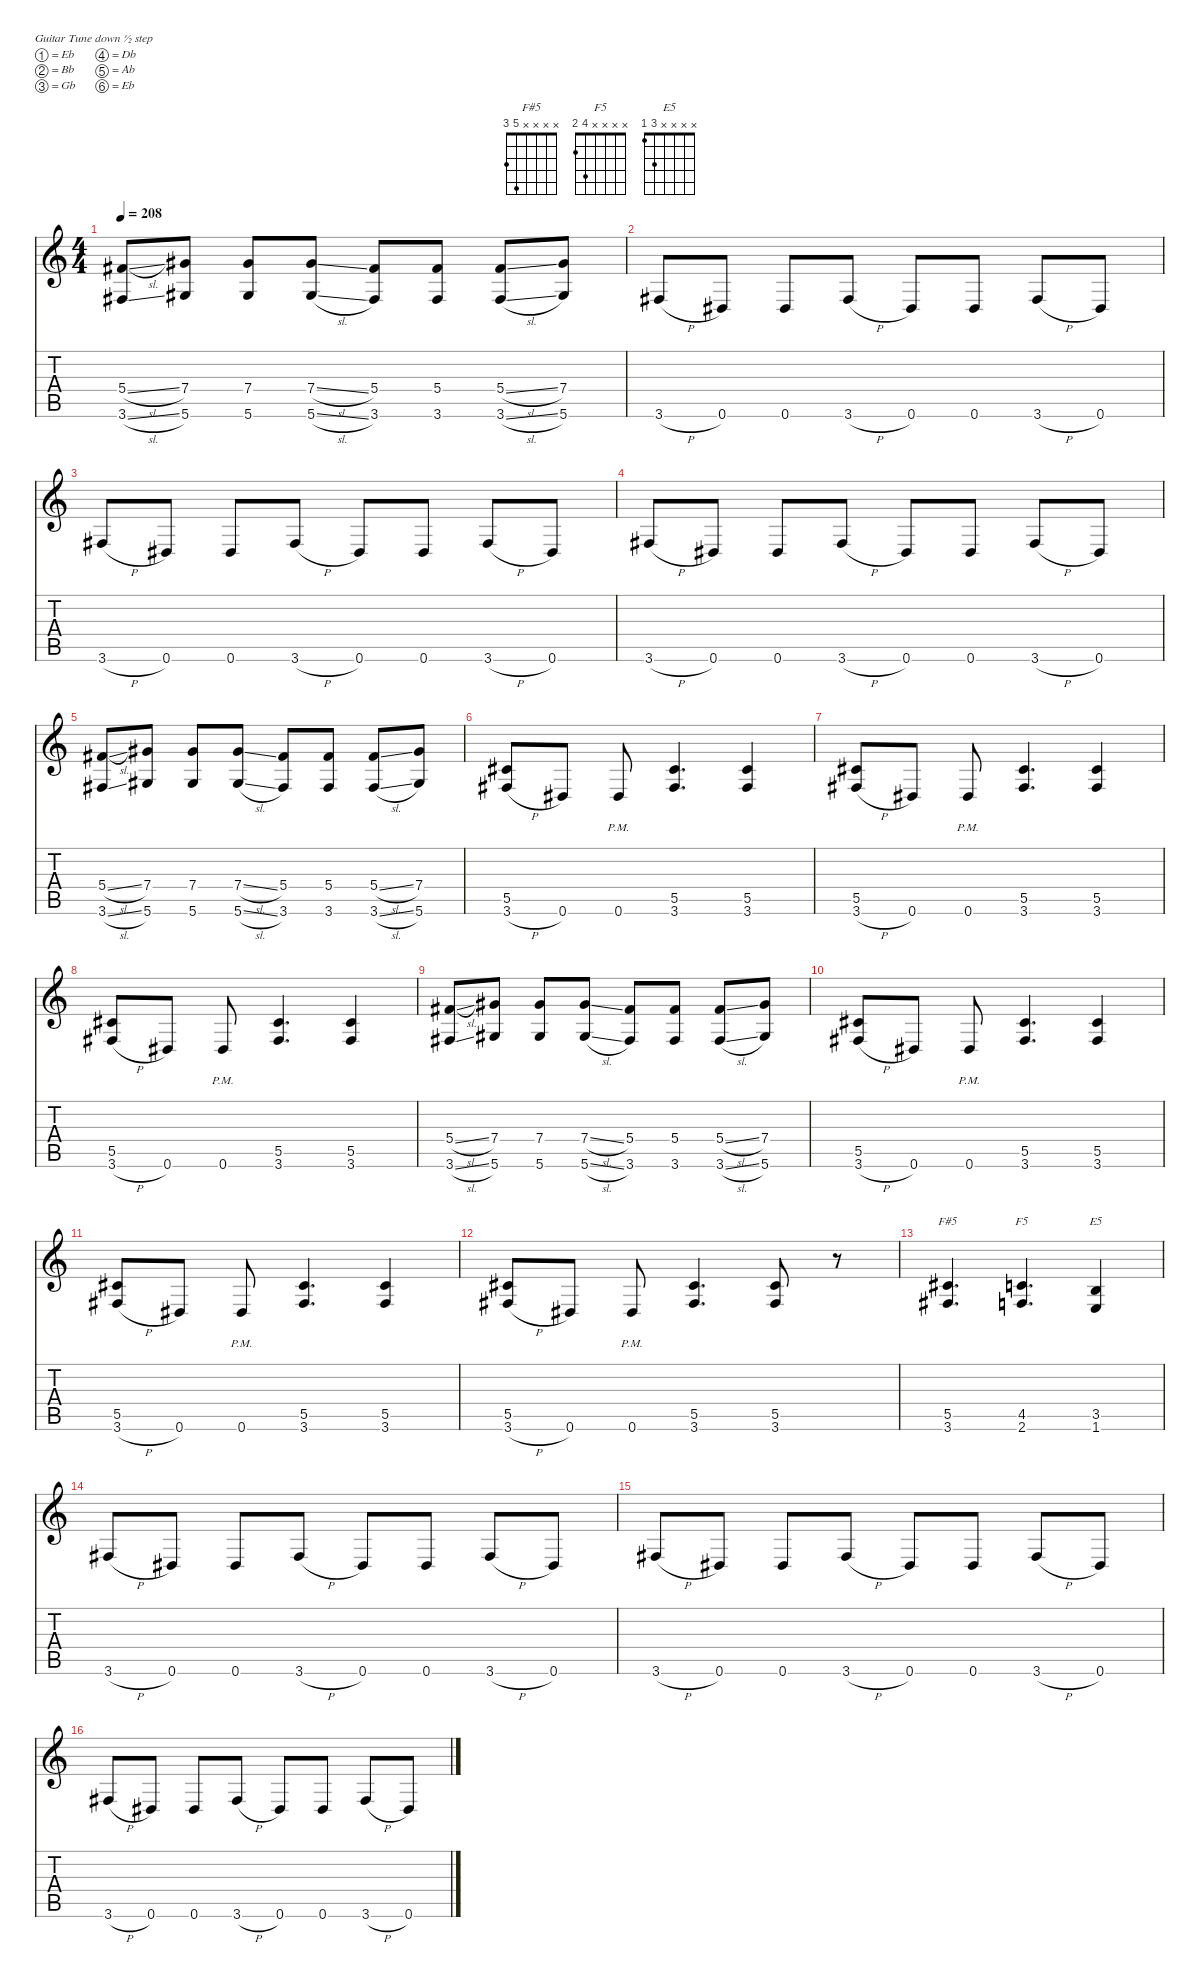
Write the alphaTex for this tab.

\defaultSystemsLayout 4
\hideDynamics
\bracketExtendMode nobrackets
\singleTrackTrackNamePolicy hidden
\multiTrackTrackNamePolicy hidden
\otherSystemsTrackNameOrientation horizontal
\track ("Rhythm Guitar 1 (James)" "dist.guit.") {multiBarRest instrument distortionguitar}
\staff {score tabs}
\tuning (Eb4 Bb3 Gb3 Db3 Ab2 Eb2)
\chord ("F#5" x x x x 5 3) {showfingering false}
\chord ("F5" x x x x 4 2) {showfingering false}
\chord ("E5" x x x x 3 1) {showfingering false}
\ts (4 4)
\tempo 208
\clef g2
\ks c
(3.6{sl acc #} 5.4{sl acc #}).8{dy mf beam Up} (7.4{acc #} 5.6{acc #}).8{beam Up} (7.4{acc #} 5.6{acc #}).8{beam Up} (7.4{sl acc #} 5.6{sl acc #}).8{beam Up} (5.4{acc #} 3.6{acc #}).8{beam Up} (5.4{acc #} 3.6{acc #}).8{beam Up} (5.4{sl acc #} 3.6{sl acc #}).8{beam Up} (7.4{acc #} 5.6{acc #}).8{beam Up} |
3.6{h acc #}.8{beam Up} 0.6{acc #}.8{beam Up} 0.6{acc #}.8{beam Up} 3.6{h acc #}.8{beam Up} 0.6{acc #}.8{beam Up} 0.6{acc #}.8{beam Up} 3.6{h acc #}.8{beam Up} 0.6{acc #}.8{beam Up} |
3.6{h acc #}.8{beam Up} 0.6{acc #}.8{beam Up} 0.6{acc #}.8{beam Up} 3.6{h acc #}.8{beam Up} 0.6{acc #}.8{beam Up} 0.6{acc #}.8{beam Up} 3.6{h acc #}.8{beam Up} 0.6{acc #}.8{beam Up} |
3.6{h acc #}.8{beam Up} 0.6{acc #}.8{beam Up} 0.6{acc #}.8{beam Up} 3.6{h acc #}.8{beam Up} 0.6{acc #}.8{beam Up} 0.6{acc #}.8{beam Up} 3.6{h acc #}.8{beam Up} 0.6{acc #}.8{beam Up} |
(3.6{sl acc #} 5.4{sl acc #}).8{beam Up} (7.4{acc #} 5.6{acc #}).8{beam Up} (7.4{acc #} 5.6{acc #}).8{beam Up} (7.4{sl acc #} 5.6{sl acc #}).8{beam Up} (5.4{acc #} 3.6{acc #}).8{beam Up} (5.4{acc #} 3.6{acc #}).8{beam Up} (5.4{sl acc #} 3.6{sl acc #}).8{beam Up} (7.4{acc #} 5.6{acc #}).8{beam Up} |
(3.6{h acc #} 5.5{acc #}).8{beam Up} 0.6{acc #}.8{beam Up} 0.6{pm acc #}.8{beam Up} (3.6{acc #} 5.5{acc #}).4{d beam Up} (3.6{acc #} 5.5{acc #}).4{beam Up} |
(3.6{h acc #} 5.5{acc #}).8{beam Up} 0.6{acc #}.8{beam Up} 0.6{pm acc #}.8{beam Up} (3.6{acc #} 5.5{acc #}).4{d beam Up} (3.6{acc #} 5.5{acc #}).4{beam Up} |
(3.6{h acc #} 5.5{acc #}).8{beam Up} 0.6{acc #}.8{beam Up} 0.6{pm acc #}.8{beam Up} (3.6{acc #} 5.5{acc #}).4{d beam Up} (3.6{acc #} 5.5{acc #}).4{beam Up} |
(3.6{sl acc #} 5.4{sl acc #}).8{beam Up} (7.4{acc #} 5.6{acc #}).8{beam Up} (7.4{acc #} 5.6{acc #}).8{beam Up} (7.4{sl acc #} 5.6{sl acc #}).8{beam Up} (5.4{acc #} 3.6{acc #}).8{beam Up} (5.4{acc #} 3.6{acc #}).8{beam Up} (5.4{sl acc #} 3.6{sl acc #}).8{beam Up} (7.4{acc #} 5.6{acc #}).8{beam Up} |
(3.6{h acc #} 5.5{acc #}).8{beam Up} 0.6{acc #}.8{beam Up} 0.6{pm acc #}.8{beam Up} (3.6{acc #} 5.5{acc #}).4{d beam Up} (3.6{acc #} 5.5{acc #}).4{beam Up} |
(3.6{h acc #} 5.5{acc #}).8{beam Up} 0.6{acc #}.8{beam Up} 0.6{pm acc #}.8{beam Up} (3.6{acc #} 5.5{acc #}).4{d beam Up} (3.6{acc #} 5.5{acc #}).4{beam Up} |
(3.6{h acc #} 5.5{acc #}).8{beam Up} 0.6{acc #}.8{beam Up} 0.6{pm acc #}.8{beam Up} (3.6{acc #} 5.5{acc #}).4{d beam Up} (3.6{acc #} 5.5{acc #}).8{beam Up} r.8{beam Up} |
(3.6{acc #} 5.5{acc #}).4{d ch "F#5" beam Up} (4.5 2.6).4{d ch "F5" beam Up} (1.6 3.5).4{ch "E5" beam Up} |
3.6{h acc #}.8{beam Up} 0.6{acc #}.8{beam Up} 0.6{acc #}.8{beam Up} 3.6{h acc #}.8{beam Up} 0.6{acc #}.8{beam Up} 0.6{acc #}.8{beam Up} 3.6{h acc #}.8{beam Up} 0.6{acc #}.8{beam Up} |
3.6{h acc #}.8{beam Up} 0.6{acc #}.8{beam Up} 0.6{acc #}.8{beam Up} 3.6{h acc #}.8{beam Up} 0.6{acc #}.8{beam Up} 0.6{acc #}.8{beam Up} 3.6{h acc #}.8{beam Up} 0.6{acc #}.8{beam Up} |
3.6{h acc #}.8{beam Up} 0.6{acc #}.8{beam Up} 0.6{acc #}.8{beam Up} 3.6{h acc #}.8{beam Up} 0.6{acc #}.8{beam Up} 0.6{acc #}.8{beam Up} 3.6{h acc #}.8{beam Up} 0.6{acc #}.8{beam Up}
